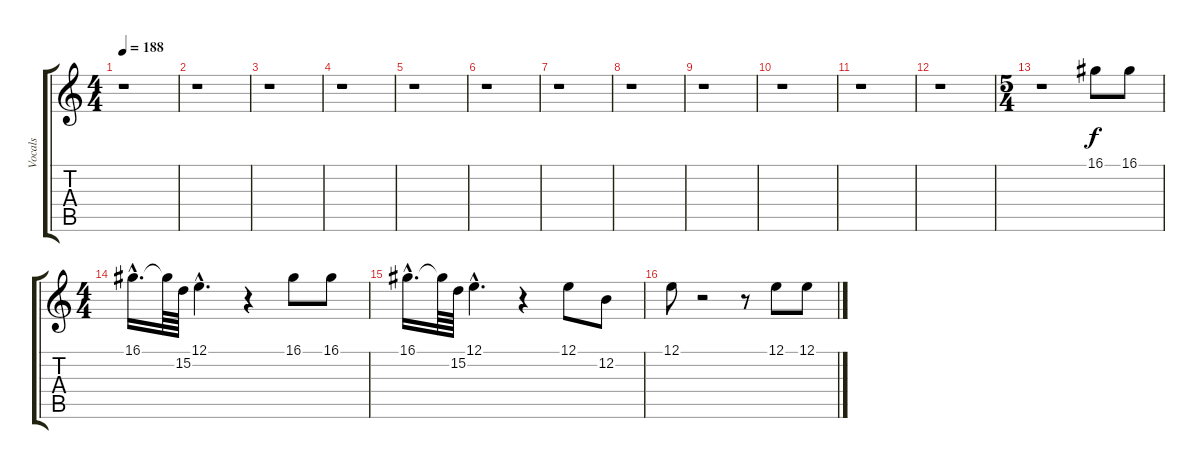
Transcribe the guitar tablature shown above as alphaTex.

\track ("Vocals" "Vocals") {instrument lead2sawtooth}
\staff {score tabs}
\tuning (E4 B3 G3 D3 A2 E2) {hide}
\ts (4 4)
\tempo 188
\clef g2
\ks c
r.1{dy f} |
r.1 |
r.1 |
r.1 |
r.1 |
r.1 |
r.1 |
r.1 |
r.1 |
r.1 |
r.1 |
r.1 |
\ts (5 4)
r.1 16.1.8 16.1.8 |
\ts (4 4)
16.1{hac}.16{d} 16.1{t}.64 15.2.64 12.1{hac}.4{d} r.4 16.1.8 16.1.8 |
16.1{hac}.16{d} 16.1{t}.64 15.2.64 12.1{hac}.4{d} r.4 12.1.8 12.2.8 |
12.1.8 r.2 r.8 12.1.8 12.1.8
